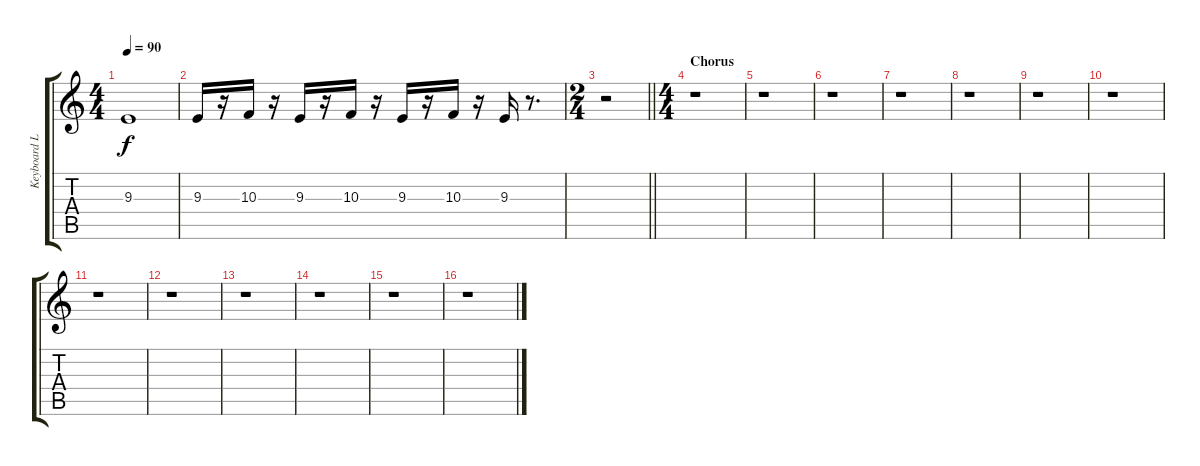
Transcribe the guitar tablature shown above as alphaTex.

\track ("Keyboard Lead" "Keyboard L") {instrument synthstrings2}
\staff {score tabs}
\tuning (E4 B3 G3 D3 A2 E2) {hide}
\ts (4 4)
\tempo 90
\clef g2
\ks c
9.3.1{dy f} |
9.3.16 r.16 10.3.16 r.16 9.3.16 r.16 10.3.16 r.16 9.3.16 r.16 10.3.16 r.16 9.3.16 r.8{d} |
\ts (2 4)
\barLineRight lightlight
r.2 |
\ts (4 4)
\section ("" "Chorus")
r.1 |
r.1 |
r.1 |
r.1 |
r.1 |
r.1 |
r.1 |
r.1 |
r.1 |
r.1 |
r.1 |
r.1 |
r.1
